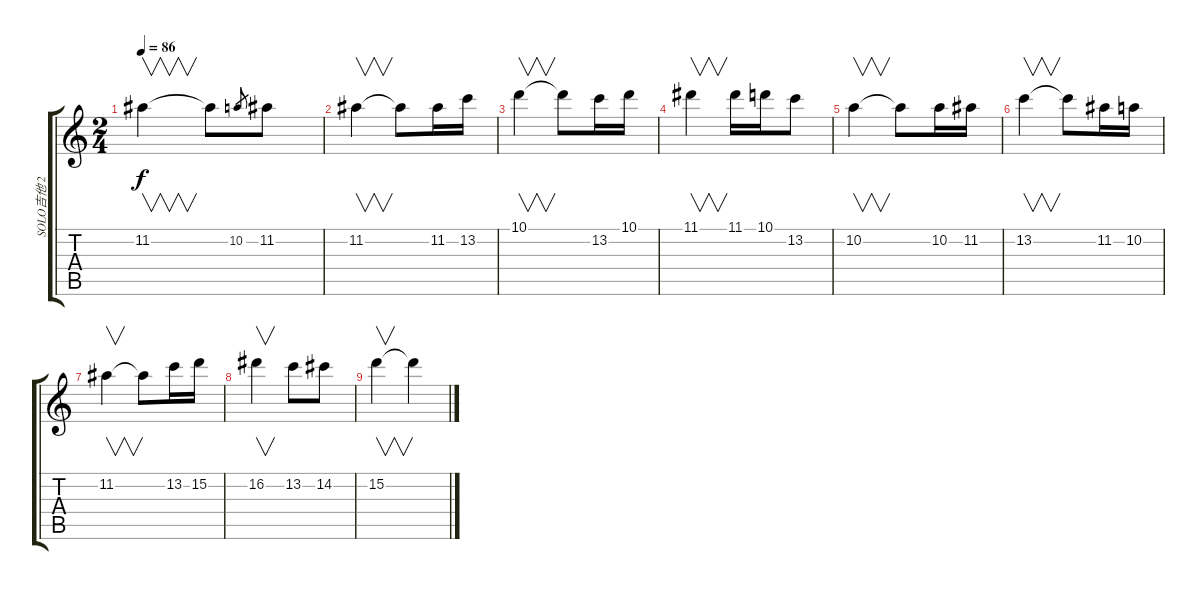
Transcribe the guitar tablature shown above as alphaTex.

\track ("SOLO吉他 2" "SOLO吉他 2") {instrument overdrivenguitar}
\staff {score tabs}
\tuning (E4 B3 G3 D3 A2 E2) {hide}
\ts (2 4)
\tempo 86
\clef g2
\ks c
11.2.4{v dy f} 11.2{t}.8 10.2.8{gr} 11.2.8 |
11.2.4{v} 11.2{t}.8 11.2.16 13.2.16 |
10.1.4{v} 10.1{t}.8 13.2.16 10.1.16 |
11.1.4{v} 11.1.16 10.1.16 13.2.8 |
10.2.4{v} 10.2{t}.8 10.2.16 11.2.16 |
13.2.4{v} 13.2{t}.8 11.2.16 10.2.16 |
11.2.4{v} 11.2{t}.8 13.2.16 15.2.16 |
16.2.4{v} 13.2.8 14.2.8 |
15.2.4{v} 15.2{t}.4
